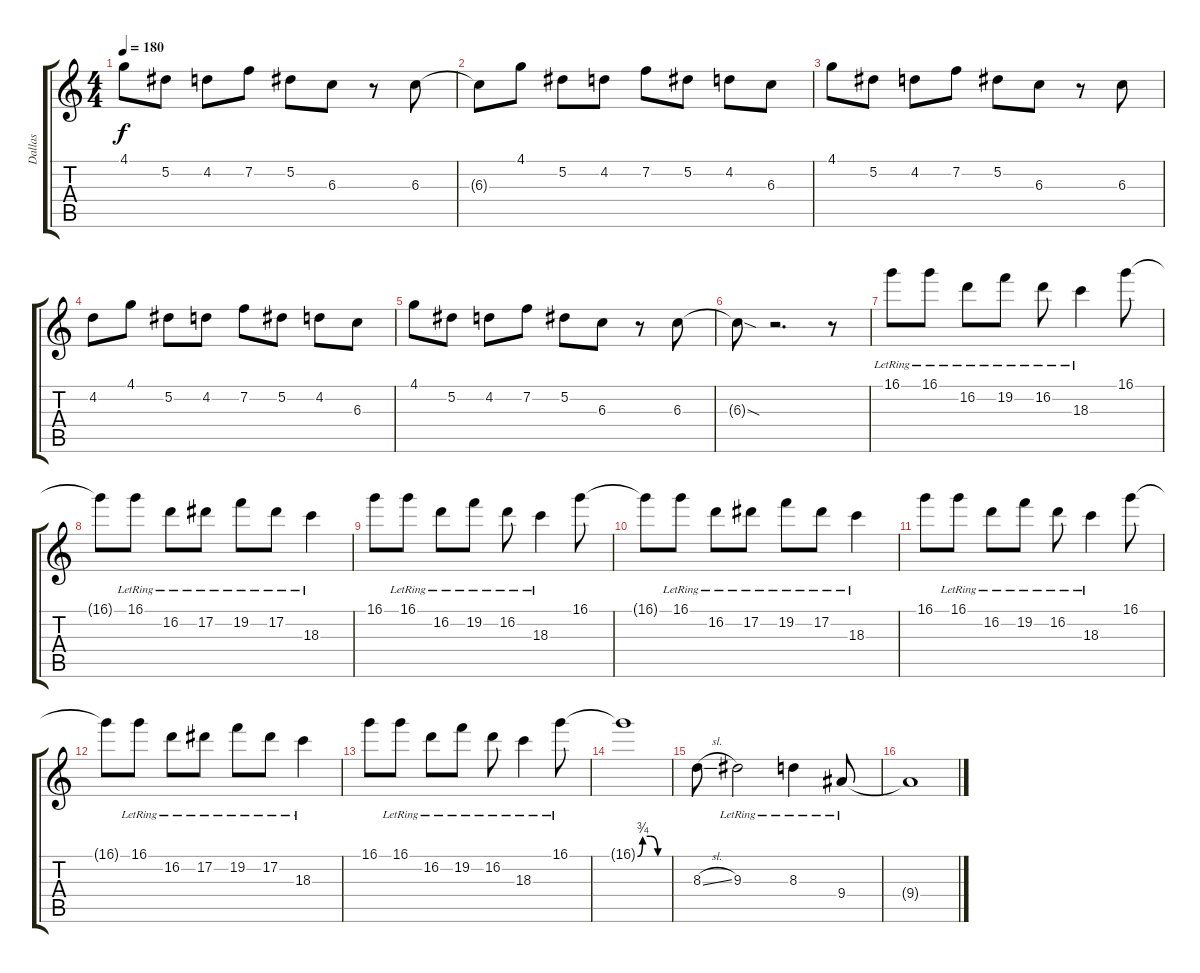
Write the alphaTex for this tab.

\track ("Dallas" "Dallas") {instrument distortionguitar}
\staff {score tabs}
\tuning (Eb4 Bb3 Gb3 Db3 Ab2 Eb2) {hide}
\ts (4 4)
\tempo 180
\clef g2
\ks c
4.1.8{dy f} 5.2.8 4.2.8 7.2.8 5.2.8 6.3.8 r.8 6.3.8 |
6.3{t}.8 4.1.8 5.2.8 4.2.8 7.2.8 5.2.8 4.2.8 6.3.8 |
4.1.8 5.2.8 4.2.8 7.2.8 5.2.8 6.3.8 r.8 6.3.8 |
4.2.8 4.1.8 5.2.8 4.2.8 7.2.8 5.2.8 4.2.8 6.3.8 |
4.1.8 5.2.8 4.2.8 7.2.8 5.2.8 6.3.8 r.8 6.3.8 |
6.3{sod t}.8 r.2{d} r.8 |
16.1{lr}.8 16.1{lr}.8 16.2{lr}.8 19.2{lr}.8 16.2{lr}.8 18.3{lr}.4 16.1.8 |
16.1{t}.8 16.1{lr}.8 16.2{lr}.8 17.2{lr}.8 19.2{lr}.8 17.2{lr}.8 18.3{lr}.4 |
16.1.8 16.1{lr}.8 16.2{lr}.8 19.2{lr}.8 16.2{lr}.8 18.3{lr}.4 16.1.8 |
16.1{t}.8 16.1{lr}.8 16.2{lr}.8 17.2{lr}.8 19.2{lr}.8 17.2{lr}.8 18.3{lr}.4 |
16.1.8 16.1{lr}.8 16.2{lr}.8 19.2{lr}.8 16.2{lr}.8 18.3{lr}.4 16.1.8 |
16.1{t}.8 16.1{lr}.8 16.2{lr}.8 17.2{lr}.8 19.2{lr}.8 17.2{lr}.8 18.3{lr}.4 |
16.1.8 16.1{lr}.8 16.2{lr}.8 19.2{lr}.8 16.2{lr}.8 18.3{lr}.4 16.1{lr}.8 |
16.1{be (custom 0 0 10 3 25 3 40 0 60 0) t}.1 |
8.3{sl}.8 9.3{lr}.2 8.3{lr}.4 9.4{lr}.8 |
9.4{t}.1
